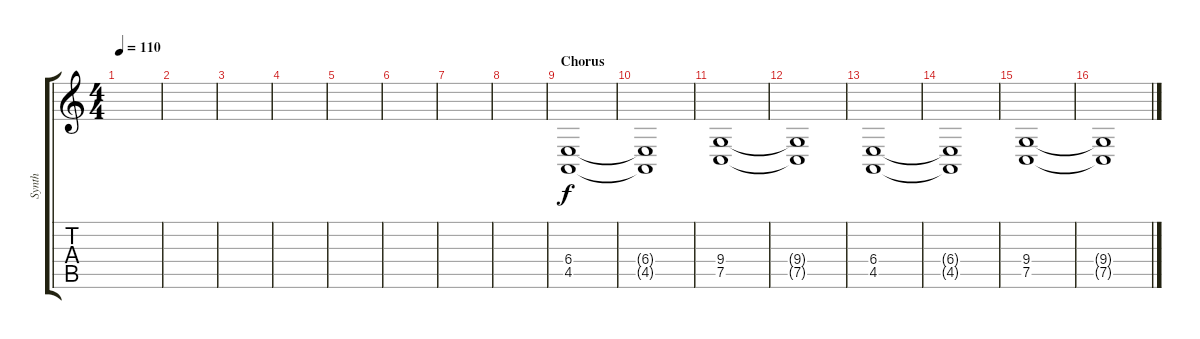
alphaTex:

\track ("Synth" "Synth") {instrument synthstrings1}
\staff {score tabs}
\tuning (C4 G3 Eb3 Bb2 F2 C2) {hide}
\ts (4 4)
\tempo 110
\clef g2
\ks c
|
|
|
|
|
|
|
|
\section ("" "Chorus")
(6.4 4.5).1 |
(6.4{t} 4.5{t}).1 |
(9.4 7.5).1 |
(9.4{t} 7.5{t}).1 |
(6.4 4.5).1 |
(6.4{t} 4.5{t}).1 |
(9.4 7.5).1 |
(9.4{t} 7.5{t}).1
